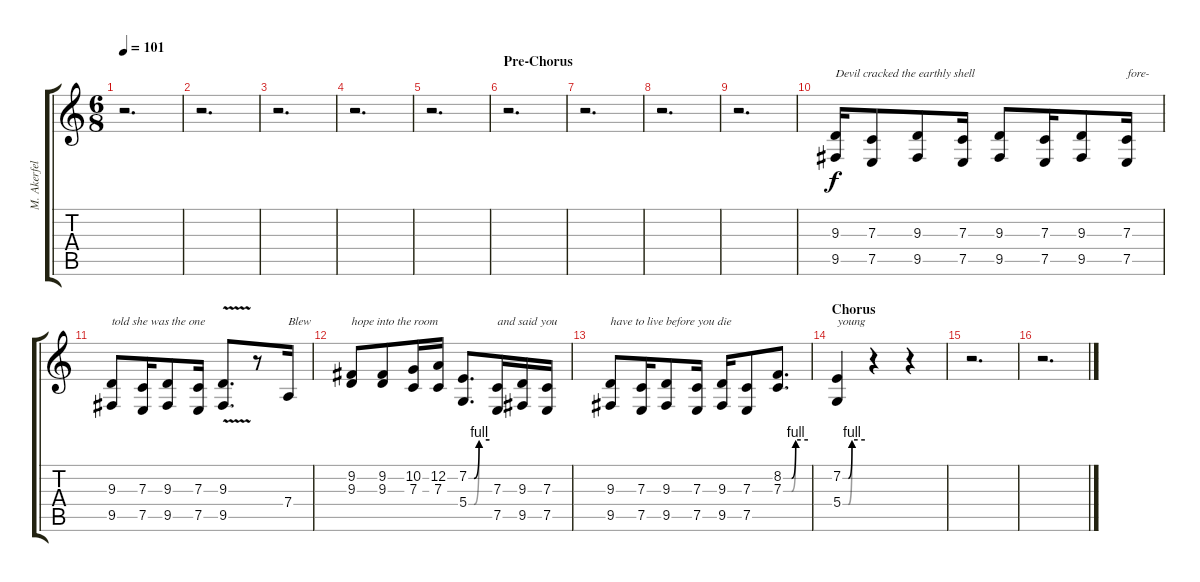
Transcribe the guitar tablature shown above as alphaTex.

\track ("M. Akerfeldt (Vocals)" "M. Akerfel") {instrument oboe}
\staff {score tabs}
\tuning (E4 A3 F3 D3 A2 D2) {hide}
\ts (6 8)
\tempo 101
\clef g2
\ks c
r.2{d dy f} |
r.2{d} |
r.2{d} |
r.2{d} |
r.2{d} |
\section ("" "Pre-Chorus")
r.2{d} |
r.2{d} |
r.2{d} |
r.2{d} |
(9.3 9.5).16{txt "Devil cracked the earthly shell"} (7.3 7.5).8 (9.3 9.5).8 (7.3 7.5).16 (9.3 9.5).8 (7.3 7.5).16 (9.3 9.5).8 (7.3 7.5).16{txt "fore-"} |
(9.3 9.5).8{txt "told she was the one"} (7.3 7.5).16 (9.3 9.5).8 (7.3 7.5).16 (9.3{v} 9.5{v}).8{d} r.8 7.4.16{txt "Blew"} |
(9.2 9.3).8{txt "hope into the room"} (9.2 9.3).8 (10.2 7.3).16 (12.2 7.3).16 (7.2{be (custom 0 0 15 0 30 4 60 4)} 5.4{be (custom 0 0 15 0 30 4 60 4)}).8{d} (7.3 7.5).16{txt "and said you"} (9.3 9.5).16 (7.3 7.5).16 |
(9.3 9.5).8{txt "have to live before you die"} (7.3 7.5).16 (9.3 9.5).8 (7.3 7.5).16 (9.3 9.5).16 (7.3 7.5).8 (8.2{be (custom 0 0 20 0 30 4 60 4)} 7.3{be (custom 0 0 20 0 30 4 60 4)}).8{d} |
\section ("" "Chorus")
(7.2{be (custom 0 0 15 0 25 4 60 4)} 5.4{be (custom 0 0 15 0 25 4 60 4)}).4{txt "young"} r.4 r.4 |
r.2{d} |
r.2{d}
